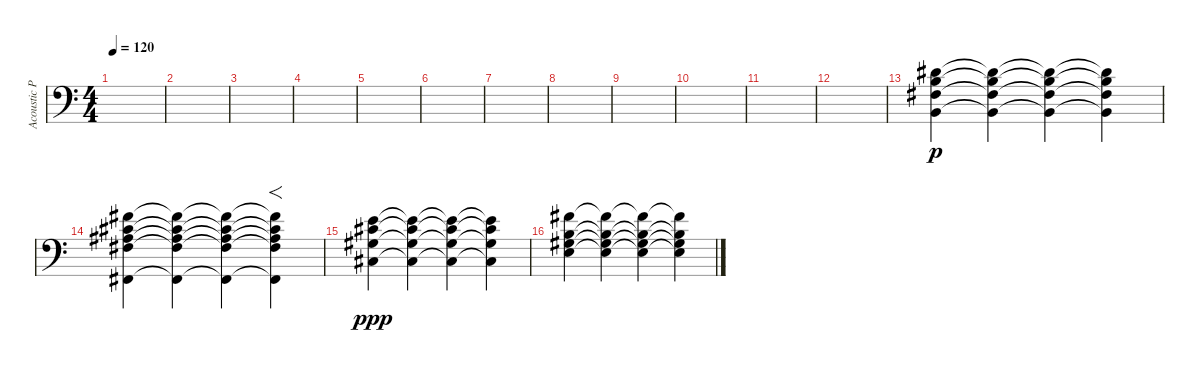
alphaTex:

\track ("Acoustic Piano" "Acoustic P") {instrument brightacousticpiano}
\staff {score}
\tuning (E4 B3 G3 D3 A2 E2 B1) {hide}
\ts (4 4)
\tempo 120
\clef f4
\ks c
|
|
|
|
|
|
|
|
|
|
|
|
(0.2 8.3 4.4 2.5).4{dy p} (0.2{t} 8.3{t} 4.4{t} 2.5{t}).4 (0.2{t} 8.3{t} 4.4{t} 2.5{t}).4 (0.2{t} 8.3{t} 4.4{t} 2.5{t}).4 |
(2.1 2.2 3.3 4.4 2.6).4 (2.1{t} 2.2{t} 3.3{t} 4.4{t} 2.6{t}).4 (2.1{t} 2.2{t} 3.3{t} 4.4{t} 2.6{t}).4 (2.1{t} 2.2{t} 3.3{t} 4.4{t} 2.6{t}).4{f} |
(0.1 2.2 1.3 4.5).4{dy ppp} (0.1{t} 2.2{t} 1.3{t} 4.5{t}).4 (0.1{t} 2.2{t} 1.3{t} 4.5{t}).4 (0.1{t} 2.2{t} 1.3{t} 4.5{t}).4 |
(2.1 0.2 1.3 2.4).4 (2.1{t} 0.2{t} 1.3{t} 2.4{t}).4 (2.1{t} 0.2{t} 1.3{t} 2.4{t}).4 (2.1{t} 0.2{t} 1.3{t} 2.4{t}).4
